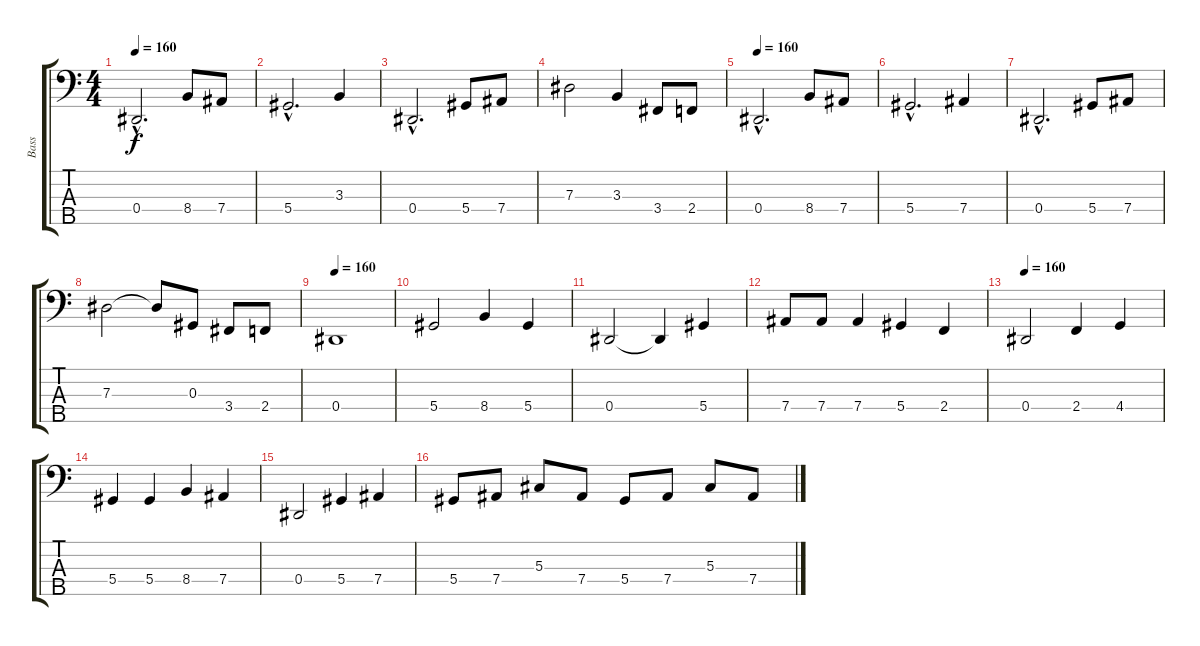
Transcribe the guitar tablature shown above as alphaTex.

\track ("Bass" "Bass") {instrument electricbassfinger}
\staff {score tabs}
\tuning (Gb2 Db2 Ab1 Eb1 Bb0) {hide}
\ts (4 4)
\tempo 160
\clef f4
\ks c
0.4{hac}.2{d dy f} 8.4.8 7.4.8 |
5.4{hac}.2{d} 3.3.4 |
0.4{hac}.2{d} 5.4.8 7.4.8 |
7.3.2 3.3.4 3.4.8 2.4.8 |
\tempo 160
0.4{hac}.2{d} 8.4.8 7.4.8 |
5.4{hac}.2{d} 7.4.4 |
0.4{hac}.2{d} 5.4.8 7.4.8 |
7.3.2 7.3{t}.8 0.3.8 3.4.8 2.4.8 |
\tempo 160
0.4.1 |
5.4.2 8.4.4 5.4.4 |
0.4.2 0.4{t}.4 5.4.4 |
7.4.8 7.4.8 7.4.4 5.4.4 2.4.4 |
\tempo 160
0.4.2 2.4.4 4.4.4 |
5.4.4 5.4.4 8.4.4 7.4.4 |
0.4.2 5.4.4 7.4.4 |
5.4.8 7.4.8 5.3.8 7.4.8 5.4.8 7.4.8 5.3.8 7.4.8
